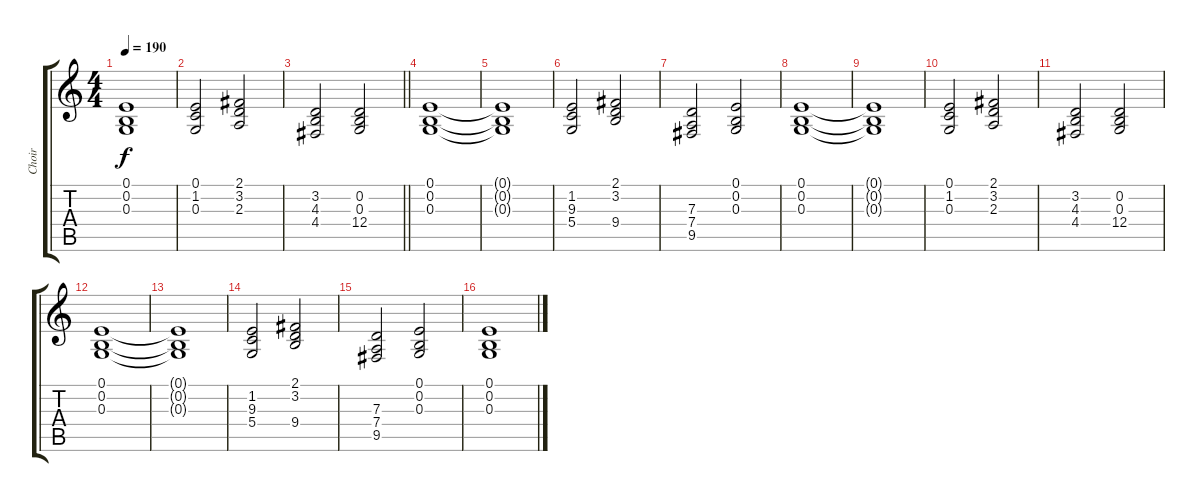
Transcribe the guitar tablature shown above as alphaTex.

\track ("Choir" "Choir") {instrument choiraahs}
\staff {score tabs}
\tuning (E4 B3 G3 D3 A2 E2) {hide}
\ts (4 4)
\tempo 190
\clef g2
\ks c
(0.1{t} 0.2{t} 0.3{t}).1{dy f} |
(0.1 1.2 0.3).2 (2.1 3.2 2.3).2 |
\barLineRight lightlight
(3.2 4.3 4.4).2 (0.2 0.3 12.4).2 |
(0.1 0.2 0.3).1 |
(0.1{t} 0.2{t} 0.3{t}).1 |
(1.2 9.3 5.4).2 (2.1 3.2 9.4).2 |
(7.3 7.4 9.5).2 (0.1 0.2 0.3).2 |
(0.1 0.2 0.3).1 |
(0.1{t} 0.2{t} 0.3{t}).1 |
(0.1 1.2 0.3).2 (2.1 3.2 2.3).2 |
(3.2 4.3 4.4).2 (0.2 0.3 12.4).2 |
(0.1 0.2 0.3).1 |
(0.1{t} 0.2{t} 0.3{t}).1 |
(1.2 9.3 5.4).2 (2.1 3.2 9.4).2 |
(7.3 7.4 9.5).2 (0.1 0.2 0.3).2 |
(0.1 0.2 0.3).1
